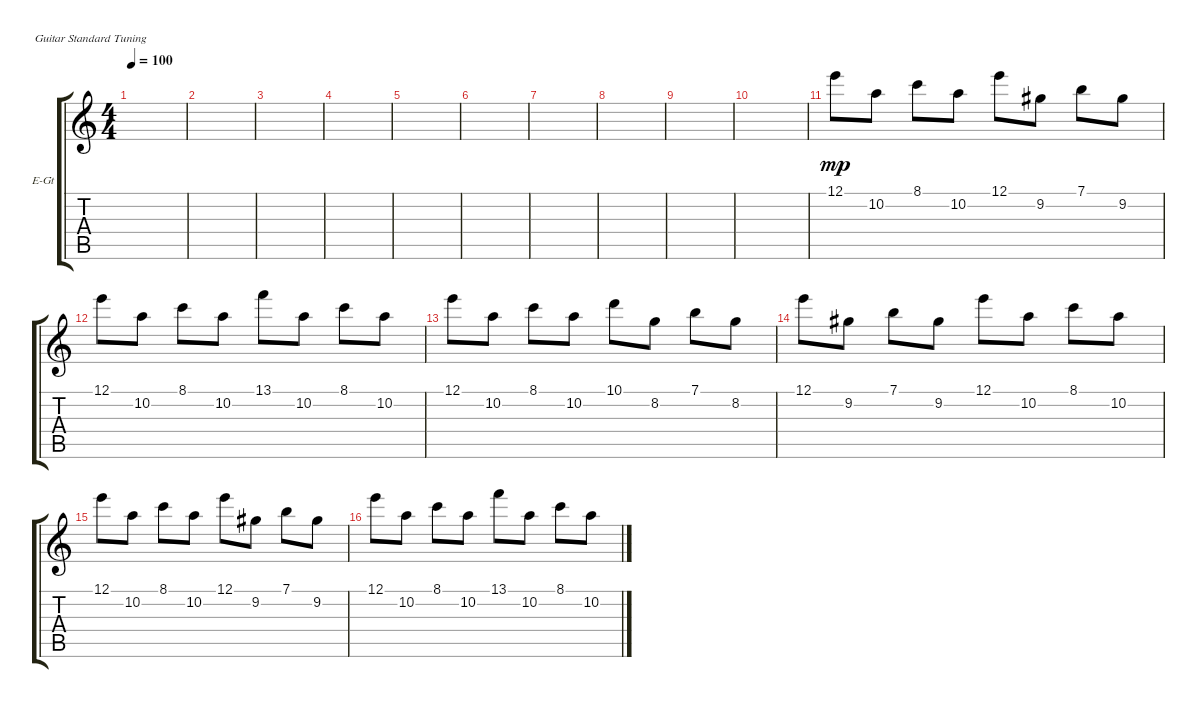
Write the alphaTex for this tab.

\defaultSystemsLayout 4
\bracketExtendMode groupsimilarinstruments
\firstSystemTrackNameOrientation horizontal
\otherSystemsTrackNameOrientation horizontal
\track ("Клавишы№1" "E-Gt") {instrument electricguitarclean}
\staff {score tabs}
\tuning (E4 B3 G3 D3 A2 E2)
\ts (4 4)
\tempo 100
\clef g2
\ks c
|
|
|
|
|
|
|
|
|
|
12.1.8{dy mp} 10.2.8 8.1.8 10.2.8 12.1.8 9.2.8 7.1.8 9.2.8 |
12.1.8 10.2.8 8.1.8 10.2.8 13.1.8 10.2.8 8.1.8 10.2.8 |
12.1.8 10.2.8 8.1.8 10.2.8 10.1.8 8.2.8 7.1.8 8.2.8 |
12.1.8 9.2.8 7.1.8 9.2.8 12.1.8 10.2.8 8.1.8 10.2.8 |
12.1.8 10.2.8 8.1.8 10.2.8 12.1.8 9.2.8 7.1.8 9.2.8 |
12.1.8 10.2.8 8.1.8 10.2.8 13.1.8 10.2.8 8.1.8 10.2.8
